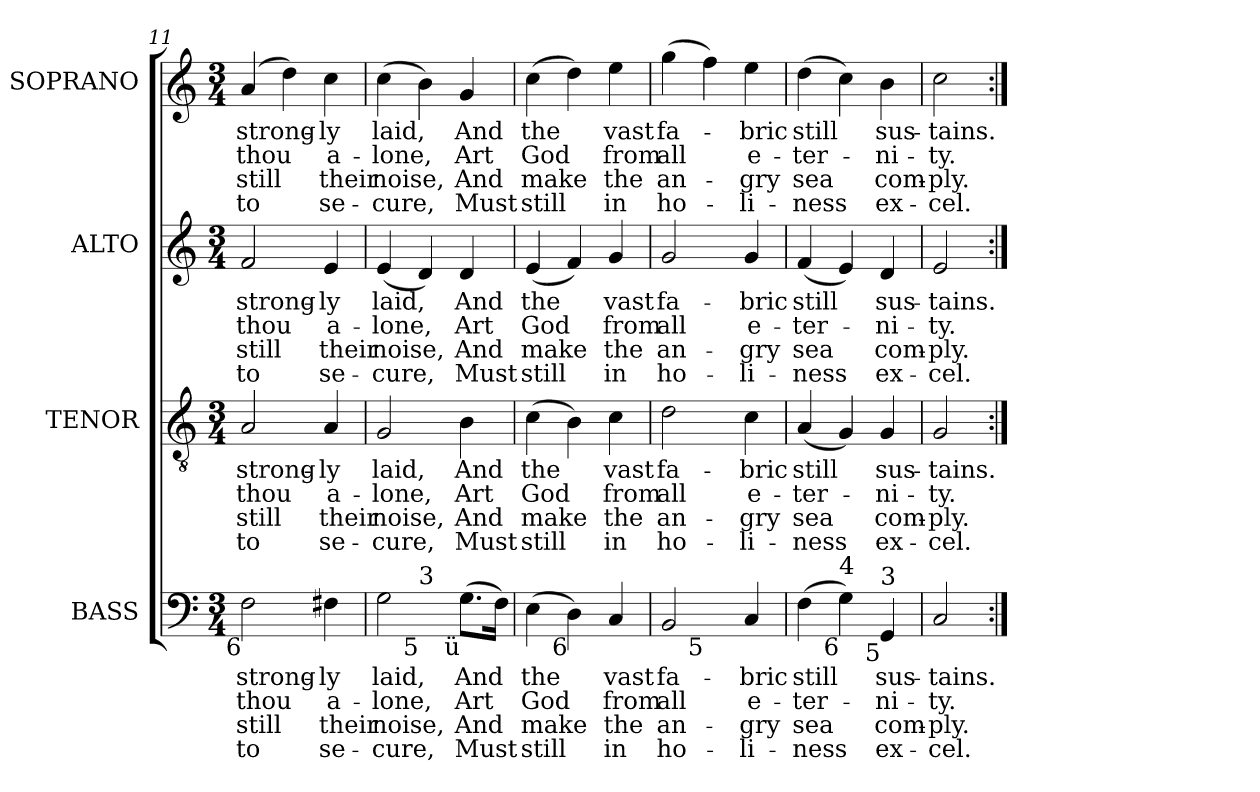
**kern	**text	**text	**text	**text	**kern	**text	**text	**text	**text	**kern	**text	**text	**text	**text	**kern	**text	**text	**text	**text
*part4	*part4	*part4	*part4	*part4	*part3	*part3	*part3	*part3	*part3	*part2	*part2	*part2	*part2	*part2	*part1	*part1	*part1	*part1	*part1
*staff4	*staff4	*staff4	*staff4	*staff4	*staff3	*staff3	*staff3	*staff3	*staff3	*staff2	*staff2	*staff2	*staff2	*staff2	*staff1	*staff1	*staff1	*staff1	*staff1
*I"BASS	*	*	*	*	*I"TENOR	*	*	*	*	*I"ALTO	*	*	*	*	*I"SOPRANO	*	*	*	*
*I'B.	*	*	*	*	*I'T.	*	*	*	*	*I'A.	*	*	*	*	*I'S.	*	*	*	*
*clefF4	*	*	*	*	*clefGv2	*	*	*	*	*clefG2	*	*	*	*	*clefG2	*	*	*	*
*	*	*	*	*	*ITrd7c12	*	*	*	*	*	*	*	*	*	*	*	*	*	*
*k[]	*	*	*	*	*k[]	*	*	*	*	*k[]	*	*	*	*	*k[]	*	*	*	*
*C:	*	*	*	*	*C:	*	*	*	*	*C:	*	*	*	*	*C:	*	*	*	*
*M3/4	*	*	*	*	*M3/4	*	*	*	*	*M3/4	*	*	*	*	*M3/4	*	*	*	*
=11	=11	=11	=11	=11	=11	=11	=11	=11	=11	=11	=11	=11	=11	=11	=11	=11	=11	=11	=11
!	!LO:LY:b:color=#000000	!LO:LY:b:color=#000000	!LO:LY:b:color=#000000	!LO:LY:b:color=#000000	!	!	!	!	!	!	!	!	!	!	!	!	!	!	!
!	!	!	!	!	!	!LO:LY:b:color=#000000	!LO:LY:b:color=#000000	!LO:LY:b:color=#000000	!LO:LY:b:color=#000000	!	!	!	!	!	!	!	!	!	!
!	!	!	!	!	!	!	!	!	!	!	!LO:LY:b:color=#000000	!LO:LY:b:color=#000000	!LO:LY:b:color=#000000	!LO:LY:b:color=#000000	!	!	!	!	!
!LO:TX:b:rj:t=6	!	!	!	!	!	!	!	!	!	!	!	!	!	!	!	!	!	!	!
!	!	!	!	!	!	!	!	!	!	!	!	!	!	!	!	!LO:LY:b:color=#000000	!LO:LY:b:color=#000000	!LO:LY:b:color=#000000	!LO:LY:b:color=#000000
2Fi\	strong-	thou	still	to	2AAi/	strong-	thou	still	to	2fi/	strong-	thou	still	to	(4ai/	strong-	thou	still	to
.	.	.	.	.	.	.	.	.	.	.	.	.	.	.	4ddi\)	.	.	.	.
!	!LO:LY:b:color=#000000	!LO:LY:b:color=#000000	!LO:LY:b:color=#000000	!LO:LY:b:color=#000000	!	!	!	!	!	!	!	!	!	!	!	!	!	!	!
!	!	!	!	!	!	!LO:LY:b:color=#000000	!LO:LY:b:color=#000000	!LO:LY:b:color=#000000	!LO:LY:b:color=#000000	!	!	!	!	!	!	!	!	!	!
!	!	!	!	!	!	!	!	!	!	!	!LO:LY:b:color=#000000	!LO:LY:b:color=#000000	!LO:LY:b:color=#000000	!LO:LY:b:color=#000000	!	!	!	!	!
!	!	!	!	!	!	!	!	!	!	!	!	!	!	!	!	!LO:LY:b:color=#000000	!LO:LY:b:color=#000000	!LO:LY:b:color=#000000	!LO:LY:b:color=#000000
4F#Xi\	-ly	a-	their	se-	4AAi/	-ly	a-	their	se-	4ei/	-ly	a-	their	se-	4cci\	-ly	a-	their	se-
=12	=12	=12	=12	=12	=12	=12	=12	=12	=12	=12	=12	=12	=12	=12	=12	=12	=12	=12	=12
!	!LO:LY:b:color=#000000	!LO:LY:b:color=#000000	!LO:LY:b:color=#000000	!LO:LY:b:color=#000000	!	!	!	!	!	!	!	!	!	!	!	!	!	!	!
!	!	!	!	!	!	!LO:LY:b:color=#000000	!LO:LY:b:color=#000000	!LO:LY:b:color=#000000	!LO:LY:b:color=#000000	!	!	!	!	!	!	!	!	!	!
!	!	!	!	!	!	!	!	!	!	!	!LO:LY:b:color=#000000	!LO:LY:b:color=#000000	!LO:LY:b:color=#000000	!LO:LY:b:color=#000000	!	!	!	!	!
!LO:TX:b:rj:t=6	!	!	!	!	!	!	!	!	!	!	!	!	!	!	!	!	!	!	!
!LO:TX:t=4	!	!	!	!	!	!	!	!	!	!	!	!	!	!	!	!	!	!	!
!	!	!	!	!	!	!	!	!	!	!	!	!	!	!	!	!LO:LY:b:color=#000000	!LO:LY:b:color=#000000	!LO:LY:b:color=#000000	!LO:LY:b:color=#000000
*^	*	*	*	*	*	*	*	*	*	*	*	*	*	*	*	*	*	*	*
2Gi\	4ryy	laid,	-lone,	-noise,	cure,	2GGi/	laid,	-lone,	-noise,	cure,	(4ei/	laid,	-lone,	-noise,	cure,	(4cci\	laid,	-lone,	-noise,	cure,
!	!LO:TX:b:rj:t=5	!	!	!	!	!	!	!	!	!	!	!	!	!	!	!	!	!	!	!
!	!LO:TX:t=3	!	!	!	!	!	!	!	!	!	!	!	!	!	!	!	!	!	!	!
.	2ryy	.	.	.	.	.	.	.	.	.	4di/)	.	.	.	.	4bi\)	.	.	.	.
!	!	!LO:LY:b:color=#000000	!LO:LY:b:color=#000000	!LO:LY:b:color=#000000	!LO:LY:b:color=#000000	!	!	!	!	!	!	!	!	!	!	!	!	!	!	!
!	!	!	!	!	!	!	!LO:LY:b:color=#000000	!LO:LY:b:color=#000000	!LO:LY:b:color=#000000	!LO:LY:b:color=#000000	!	!	!	!	!	!	!	!	!	!
!	!	!	!	!	!	!	!	!	!	!	!	!LO:LY:b:color=#000000	!LO:LY:b:color=#000000	!LO:LY:b:color=#000000	!LO:LY:b:color=#000000	!	!	!	!	!
!LO:TX:b:rj:t=ü	!	!	!	!	!	!	!	!	!	!	!	!	!	!	!	!	!	!	!	!
!	!	!	!	!	!	!	!	!	!	!	!	!	!	!	!	!	!LO:LY:b:color=#000000	!LO:LY:b:color=#000000	!LO:LY:b:color=#000000	!LO:LY:b:color=#000000
(8.Gi\L	.	And	Art	And	Must	4BBi\	And	Art	And	Must	4di/	And	Art	And	Must	4gi/	And	Art	And	Must
16Fi\Jk)	.	.	.	.	.	.	.	.	.	.	.	.	.	.	.	.	.	.	.	.
*v	*v	*	*	*	*	*	*	*	*	*	*	*	*	*	*	*	*	*	*	*
=13	=13	=13	=13	=13	=13	=13	=13	=13	=13	=13	=13	=13	=13	=13	=13	=13	=13	=13	=13
*^	*	*	*	*	*	*	*	*	*	*	*	*	*	*	*	*	*	*	*
!	!	!LO:LY:b:color=#000000	!LO:LY:b:color=#000000	!LO:LY:b:color=#000000	!LO:LY:b:color=#000000	!	!	!	!	!	!	!	!	!	!	!	!	!	!	!
*v	*v	*	*	*	*	*	*	*	*	*	*	*	*	*	*	*	*	*	*	*
*^	*	*	*	*	*	*	*	*	*	*	*	*	*	*	*	*	*	*	*
!	!	!	!	!	!	!	!LO:LY:b:color=#000000	!LO:LY:b:color=#000000	!LO:LY:b:color=#000000	!LO:LY:b:color=#000000	!	!	!	!	!	!	!	!	!	!
*v	*v	*	*	*	*	*	*	*	*	*	*	*	*	*	*	*	*	*	*	*
*^	*	*	*	*	*	*	*	*	*	*	*	*	*	*	*	*	*	*	*
!	!	!	!	!	!	!	!	!	!	!	!	!LO:LY:b:color=#000000	!LO:LY:b:color=#000000	!LO:LY:b:color=#000000	!LO:LY:b:color=#000000	!	!	!	!	!
*v	*v	*	*	*	*	*	*	*	*	*	*	*	*	*	*	*	*	*	*	*
*^	*	*	*	*	*	*	*	*	*	*	*	*	*	*	*	*	*	*	*
!LO:TX:b:rj:t=6	!	!	!	!	!	!	!	!	!	!	!	!	!	!	!	!	!	!	!	!
!	!	!	!	!	!	!	!	!	!	!	!	!	!	!	!	!	!LO:LY:b:color=#000000	!LO:LY:b:color=#000000	!LO:LY:b:color=#000000	!LO:LY:b:color=#000000
*v	*v	*	*	*	*	*	*	*	*	*	*	*	*	*	*	*	*	*	*	*
(4Ei\	the	God	make	still	(4Ci\	the	God	make	still	(4ei/	the	God	make	still	(4cci\	the	God	make	still
!LO:TX:b:rj:t=6	!	!	!	!	!	!	!	!	!	!	!	!	!	!	!	!	!	!	!
4Di\)	.	.	.	.	4BBi\)	.	.	.	.	4fi/)	.	.	.	.	4ddi\)	.	.	.	.
!	!LO:LY:b:color=#000000	!LO:LY:b:color=#000000	!LO:LY:b:color=#000000	!LO:LY:b:color=#000000	!	!	!	!	!	!	!	!	!	!	!	!	!	!	!
!	!	!	!	!	!	!LO:LY:b:color=#000000	!LO:LY:b:color=#000000	!LO:LY:b:color=#000000	!LO:LY:b:color=#000000	!	!	!	!	!	!	!	!	!	!
!	!	!	!	!	!	!	!	!	!	!	!LO:LY:b:color=#000000	!LO:LY:b:color=#000000	!LO:LY:b:color=#000000	!LO:LY:b:color=#000000	!	!	!	!	!
!	!	!	!	!	!	!	!	!	!	!	!	!	!	!	!	!LO:LY:b:color=#000000	!LO:LY:b:color=#000000	!LO:LY:b:color=#000000	!LO:LY:b:color=#000000
4Ci/	vast	from	the	in	4Ci\	vast	from	the	in	4gi/	vast	from	the	in	4eei\	vast	from	the	in
=14	=14	=14	=14	=14	=14	=14	=14	=14	=14	=14	=14	=14	=14	=14	=14	=14	=14	=14	=14
!	!LO:LY:b:color=#000000	!LO:LY:b:color=#000000	!LO:LY:b:color=#000000	!LO:LY:b:color=#000000	!	!	!	!	!	!	!	!	!	!	!	!	!	!	!
!	!	!	!	!	!	!LO:LY:b:color=#000000	!LO:LY:b:color=#000000	!LO:LY:b:color=#000000	!LO:LY:b:color=#000000	!	!	!	!	!	!	!	!	!	!
!	!	!	!	!	!	!	!	!	!	!	!LO:LY:b:color=#000000	!LO:LY:b:color=#000000	!LO:LY:b:color=#000000	!LO:LY:b:color=#000000	!	!	!	!	!
!LO:TX:b:rj:t=6	!	!	!	!	!	!	!	!	!	!	!	!	!	!	!	!	!	!	!
!	!	!	!	!	!	!	!	!	!	!	!	!	!	!	!	!LO:LY:b:color=#000000	!LO:LY:b:color=#000000	!LO:LY:b:color=#000000	!LO:LY:b:color=#000000
*^	*	*	*	*	*	*	*	*	*	*	*	*	*	*	*	*	*	*	*
2BBi/	4ryy	fa-	all	an-	-ho-	2Di\	fa-	all	an-	-ho-	2gi/	fa-	all	an-	-ho-	(4ggi\	fa-	all	an-	-ho-
!	!LO:TX:b:rj:t=5	!	!	!	!	!	!	!	!	!	!	!	!	!	!	!	!	!	!	!
.	2ryy	.	.	.	.	.	.	.	.	.	.	.	.	.	.	4ffi\)	.	.	.	.
!	!	!LO:LY:b:color=#000000	!LO:LY:b:color=#000000	!LO:LY:b:color=#000000	!LO:LY:b:color=#000000	!	!	!	!	!	!	!	!	!	!	!	!	!	!	!
!	!	!	!	!	!	!	!LO:LY:b:color=#000000	!LO:LY:b:color=#000000	!LO:LY:b:color=#000000	!LO:LY:b:color=#000000	!	!	!	!	!	!	!	!	!	!
!	!	!	!	!	!	!	!	!	!	!	!	!LO:LY:b:color=#000000	!LO:LY:b:color=#000000	!LO:LY:b:color=#000000	!LO:LY:b:color=#000000	!	!	!	!	!
!	!	!	!	!	!	!	!	!	!	!	!	!	!	!	!	!	!LO:LY:b:color=#000000	!LO:LY:b:color=#000000	!LO:LY:b:color=#000000	!LO:LY:b:color=#000000
4Ci/	.	-bric	e-	-gry	li-	4Ci\	-bric	e-	-gry	li-	4gi/	-bric	e-	-gry	li-	4eei\	-bric	e-	-gry	li-
*v	*v	*	*	*	*	*	*	*	*	*	*	*	*	*	*	*	*	*	*	*
=15	=15	=15	=15	=15	=15	=15	=15	=15	=15	=15	=15	=15	=15	=15	=15	=15	=15	=15	=15
*^	*	*	*	*	*	*	*	*	*	*	*	*	*	*	*	*	*	*	*
!	!	!LO:LY:b:color=#000000	!LO:LY:b:color=#000000	!LO:LY:b:color=#000000	!LO:LY:b:color=#000000	!	!	!	!	!	!	!	!	!	!	!	!	!	!	!
*v	*v	*	*	*	*	*	*	*	*	*	*	*	*	*	*	*	*	*	*	*
*^	*	*	*	*	*	*	*	*	*	*	*	*	*	*	*	*	*	*	*
!	!	!	!	!	!	!	!LO:LY:b:color=#000000	!LO:LY:b:color=#000000	!LO:LY:b:color=#000000	!LO:LY:b:color=#000000	!	!	!	!	!	!	!	!	!	!
*v	*v	*	*	*	*	*	*	*	*	*	*	*	*	*	*	*	*	*	*	*
*^	*	*	*	*	*	*	*	*	*	*	*	*	*	*	*	*	*	*	*
!	!	!	!	!	!	!	!	!	!	!	!	!LO:LY:b:color=#000000	!LO:LY:b:color=#000000	!LO:LY:b:color=#000000	!LO:LY:b:color=#000000	!	!	!	!	!
*v	*v	*	*	*	*	*	*	*	*	*	*	*	*	*	*	*	*	*	*	*
*^	*	*	*	*	*	*	*	*	*	*	*	*	*	*	*	*	*	*	*
!LO:TX:b:rj:t=6	!	!	!	!	!	!	!	!	!	!	!	!	!	!	!	!	!	!	!	!
!	!	!	!	!	!	!	!	!	!	!	!	!	!	!	!	!	!LO:LY:b:color=#000000	!LO:LY:b:color=#000000	!LO:LY:b:color=#000000	!LO:LY:b:color=#000000
*v	*v	*	*	*	*	*	*	*	*	*	*	*	*	*	*	*	*	*	*	*
(4Fi\	still	-ter-	-sea	ness	(4AAi/	still	-ter-	-sea	ness	(4fi/	still	-ter-	-sea	ness	(4ddi\	still	-ter-	-sea	ness
!LO:TX:b:rj:t=6	!	!	!	!	!	!	!	!	!	!	!	!	!	!	!	!	!	!	!
!LO:TX:t=4	!	!	!	!	!	!	!	!	!	!	!	!	!	!	!	!	!	!	!
4Gi\)	.	.	.	.	4GGi/)	.	.	.	.	4ei/)	.	.	.	.	4cci\)	.	.	.	.
!	!LO:LY:b:color=#000000	!LO:LY:b:color=#000000	!LO:LY:b:color=#000000	!LO:LY:b:color=#000000	!	!	!	!	!	!	!	!	!	!	!	!	!	!	!
!	!	!	!	!	!	!LO:LY:b:color=#000000	!LO:LY:b:color=#000000	!LO:LY:b:color=#000000	!LO:LY:b:color=#000000	!	!	!	!	!	!	!	!	!	!
!	!	!	!	!	!	!	!	!	!	!	!LO:LY:b:color=#000000	!LO:LY:b:color=#000000	!LO:LY:b:color=#000000	!LO:LY:b:color=#000000	!	!	!	!	!
!LO:TX:b:rj:t=5	!	!	!	!	!	!	!	!	!	!	!	!	!	!	!	!	!	!	!
!LO:TX:t=3	!	!	!	!	!	!	!	!	!	!	!	!	!	!	!	!	!	!	!
!	!	!	!	!	!	!	!	!	!	!	!	!	!	!	!	!LO:LY:b:color=#000000	!LO:LY:b:color=#000000	!LO:LY:b:color=#000000	!LO:LY:b:color=#000000
4GGi/	sus-	-ni-	com-	-ex-	4GGi/	sus-	-ni-	com-	-ex-	4di/	sus-	-ni-	com-	-ex-	4bi\	sus-	-ni-	com-	-ex-
=16	=16	=16	=16	=16	=16	=16	=16	=16	=16	=16	=16	=16	=16	=16	=16	=16	=16	=16	=16
!	!LO:LY:b:color=#000000	!LO:LY:b:color=#000000	!LO:LY:b:color=#000000	!LO:LY:b:color=#000000	!	!	!	!	!	!	!	!	!	!	!	!	!	!	!
!	!	!	!	!	!	!LO:LY:b:color=#000000	!LO:LY:b:color=#000000	!LO:LY:b:color=#000000	!LO:LY:b:color=#000000	!	!	!	!	!	!	!	!	!	!
!	!	!	!	!	!	!	!	!	!	!	!LO:LY:b:color=#000000	!LO:LY:b:color=#000000	!LO:LY:b:color=#000000	!LO:LY:b:color=#000000	!	!	!	!	!
!	!	!	!	!	!	!	!	!	!	!	!	!	!	!	!	!LO:LY:b:color=#000000	!LO:LY:b:color=#000000	!LO:LY:b:color=#000000	!LO:LY:b:color=#000000
2Ci/	-tains.	-ty.	-ply.	cel.	2GGi/	-tains.	-ty.	-ply.	cel.	2ei/	-tains.	-ty.	-ply.	cel.	2cci\	-tains.	-ty.	-ply.	cel.
=:|!	=:|!	=:|!	=:|!	=:|!	=:|!	=:|!	=:|!	=:|!	=:|!	=:|!	=:|!	=:|!	=:|!	=:|!	=:|!	=:|!	=:|!	=:|!	=:|!
*-	*-	*-	*-	*-	*-	*-	*-	*-	*-	*-	*-	*-	*-	*-	*-	*-	*-	*-	*-
